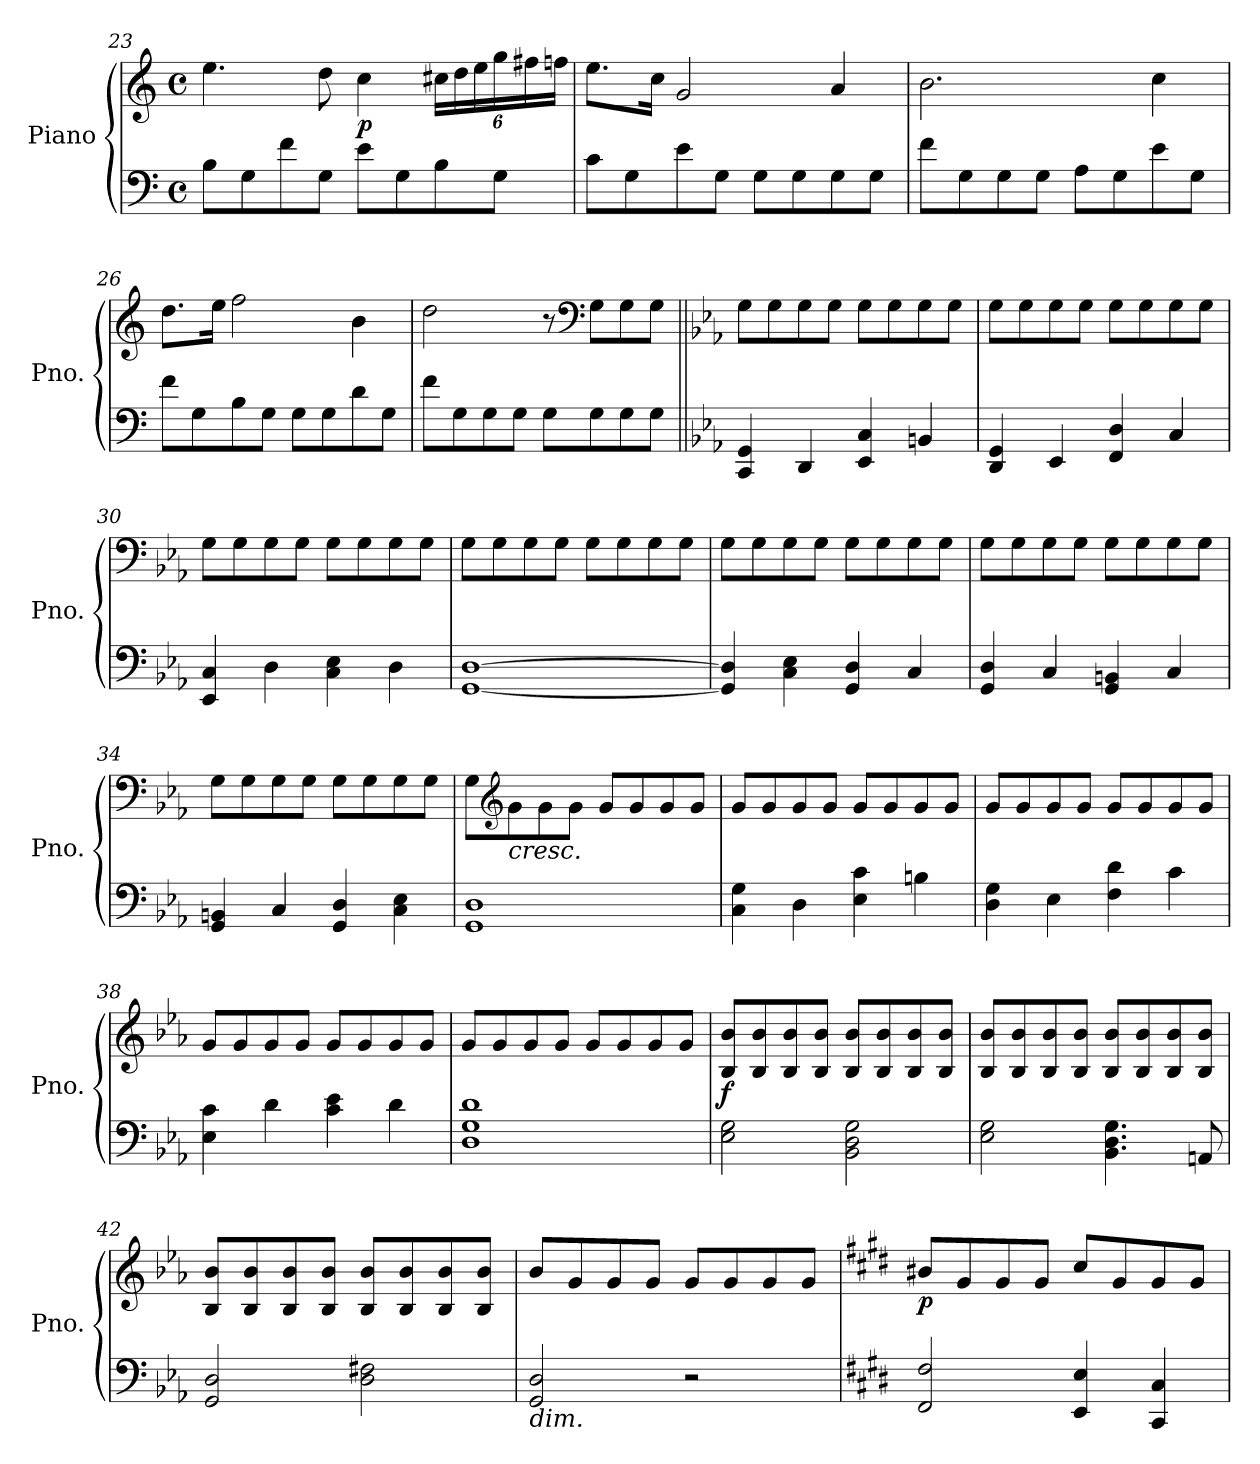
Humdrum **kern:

**kern	**kern	**dynam
*part1	*part1	*part1
*staff2	*staff1	*staff1/2
*I"Piano	*	*
*I'Pno.	*	*
*clefF4	*clefG2	*
*k[]	*k[]	*
*M4/4	*M4/4	*
*met(c)	*met(c)	*
=23	=23	=23
8B\L	4.ee\	.
8G\	.	.
8f\	.	.
8G\J	8dd\	.
*	*MM64	*
!	!	!LO:DY:b
8e\L	4cc\	p
8G\	.	.
*	*Xbrackettup	*
8B\	24cc#X\LL	.
.	24dd\	.
.	24ee\	.
*	*MM52	*
8G\J	24gg\	.
.	24ff#X\	.
.	24ffn\JJ	.
!!LO:PB:g=z
=24	=24	=24
*	*MM70	*
8c\L	8.ee\L	.
8G\	.	.
.	16cc\Jk	.
8e\	2g/	.
8G\J	.	.
8G\L	.	.
8G\	.	.
8G\	4a/	.
8G\J	.	.
=25	=25	=25
8f\L	2.b\	.
8G\	.	.
8G\	.	.
8G\J	.	.
8A\L	.	.
8G\	.	.
8e\	4cc\	.
8G\J	.	.
=26	=26	=26
8f\L	8.dd\L	.
8G\	.	.
.	16ee\Jk	.
8B\	2ff\	.
8G\J	.	.
8G\L	.	.
8G\	.	.
*	*MM68	*
8d\	4b\	.
8G\J	.	.
=27	=27	=27
*	*MM65	*
8f\L	2dd\	.
8G\	.	.
8G\	.	.
8G\J	.	.
8G\L	8r	.
*	*clefF4	*
*	*MM75	*
8G\	8G\L	.
8G\	8G\	.
8G\J	8G\J	.
!!LO:LB:g=z
=28||	=28||	=28||
*k[b-e-a-]	*k[b-e-a-]	*
4CC/ 4GG/	8G\L	.
.	8G\	.
4DD/	8G\	.
.	8G\J	.
4EE-/ 4C/	8G\L	.
.	8G\	.
4BBn/	8G\	.
.	8G\J	.
=29	=29	=29
4DD/ 4GG/	8G\L	.
.	8G\	.
4EE-/	8G\	.
.	8G\J	.
4FF/ 4D/	8G\L	.
.	8G\	.
4C/	8G\	.
.	8G\J	.
=30	=30	=30
4EE-/ 4C/	8G\L	.
.	8G\	.
4D\	8G\	.
.	8G\J	.
4C\ 4E-\	8G\L	.
.	8G\	.
4D\	8G\	.
.	8G\J	.
=31	=31	=31
[1GG [1D	8G\L	.
.	8G\	.
.	8G\	.
.	8G\J	.
.	8G\L	.
.	8G\	.
.	8G\	.
.	8G\J	.
=32	=32	=32
4GG/] 4D/]	8G\L	.
.	8G\	.
4C\ 4E-\	8G\	.
.	8G\J	.
4GG/ 4D/	8G\L	.
.	8G\	.
4C/	8G\	.
.	8G\J	.
!!LO:LB:g=z
=33	=33	=33
4GG/ 4D/	8G\L	.
.	8G\	.
4C/	8G\	.
.	8G\J	.
4GG/ 4BBn/	8G\L	.
.	8G\	.
4C/	8G\	.
.	8G\J	.
=34	=34	=34
4GG/ 4BBn/	8G\L	.
.	8G\	.
4C/	8G\	.
.	8G\J	.
4GG/ 4D/	8G\L	.
.	8G\	.
4C\ 4E-\	8G\	.
.	8G\J	.
=35	=35	=35
1GG 1D	8G\L	.
*	*clefG2	*
!	!LO:TX:b:i:t=cresc.	!
.	8g\	.
.	8g\	.
.	8g\J	.
.	8g/L	.
.	8g/	.
.	8g/	.
.	8g/J	.
=36	=36	=36
4C\ 4G\	8g/L	.
.	8g/	.
4D\	8g/	.
.	8g/J	.
4E-\ 4c\	8g/L	.
.	8g/	.
4Bn\	8g/	.
.	8g/J	.
=37	=37	=37
4D\ 4G\	8g/L	.
.	8g/	.
4E-\	8g/	.
.	8g/J	.
4F\ 4d\	8g/L	.
.	8g/	.
4c\	8g/	.
.	8g/J	.
!!LO:LB:g=z
=38	=38	=38
4E-\ 4c\	8g/L	.
.	8g/	.
4d\	8g/	.
.	8g/J	.
4c\ 4e-\	8g/L	.
.	8g/	.
4d\	8g/	.
.	8g/J	.
=39	=39	=39
1D 1G 1d	8g/L	.
.	8g/	.
.	8g/	.
.	8g/J	.
.	8g/L	.
.	8g/	.
.	8g/	.
.	8g/J	.
=40	=40	=40
!	!	!LO:DY:b
2E-\ 2G\	8B-/ 8b-/L	f
.	8B-/ 8b-/	.
.	8B-/ 8b-/	.
.	8B-/ 8b-/J	.
2BB-\ 2D\ 2G\	8B-/ 8b-/L	.
.	8B-/ 8b-/	.
.	8B-/ 8b-/	.
.	8B-/ 8b-/J	.
=41	=41	=41
2E-\ 2G\	8B-/ 8b-/L	.
.	8B-/ 8b-/	.
.	8B-/ 8b-/	.
.	8B-/ 8b-/J	.
4.BB-\ 4.D\ 4.G\	8B-/ 8b-/L	.
.	8B-/ 8b-/	.
.	8B-/ 8b-/	.
8AAn/	8B-/ 8b-/J	.
!!LO:LB:g=z
=42	=42	=42
2GG/ 2D/	8B-/ 8b-/L	.
.	8B-/ 8b-/	.
.	8B-/ 8b-/	.
.	8B-/ 8b-/J	.
2D\ 2F#X\	8B-/ 8b-/L	.
.	8B-/ 8b-/	.
.	8B-/ 8b-/	.
.	8B-/ 8b-/J	.
=43	=43	=43
!LO:TX:b:i:t=dim.	!	!
2GG/ 2D/	8b-/L	.
.	8g/	.
.	8g/	.
.	8g/J	.
2r	8g/L	.
.	8g/	.
.	8g/	.
.	8g/J	.
=44	=44	=44
*k[f#c#g#d#]	*k[f#c#g#d#]	*
!	!	!LO:DY:b
2FF#/ 2F#/	8b#X/L	p
.	8g#/	.
.	8g#/	.
.	8g#/J	.
4EE/ 4E/	8cc#/L	.
.	8g#/	.
4CC#/ 4C#/	8g#/	.
.	8g#/J	.
=	=	=
*-	*-	*-
